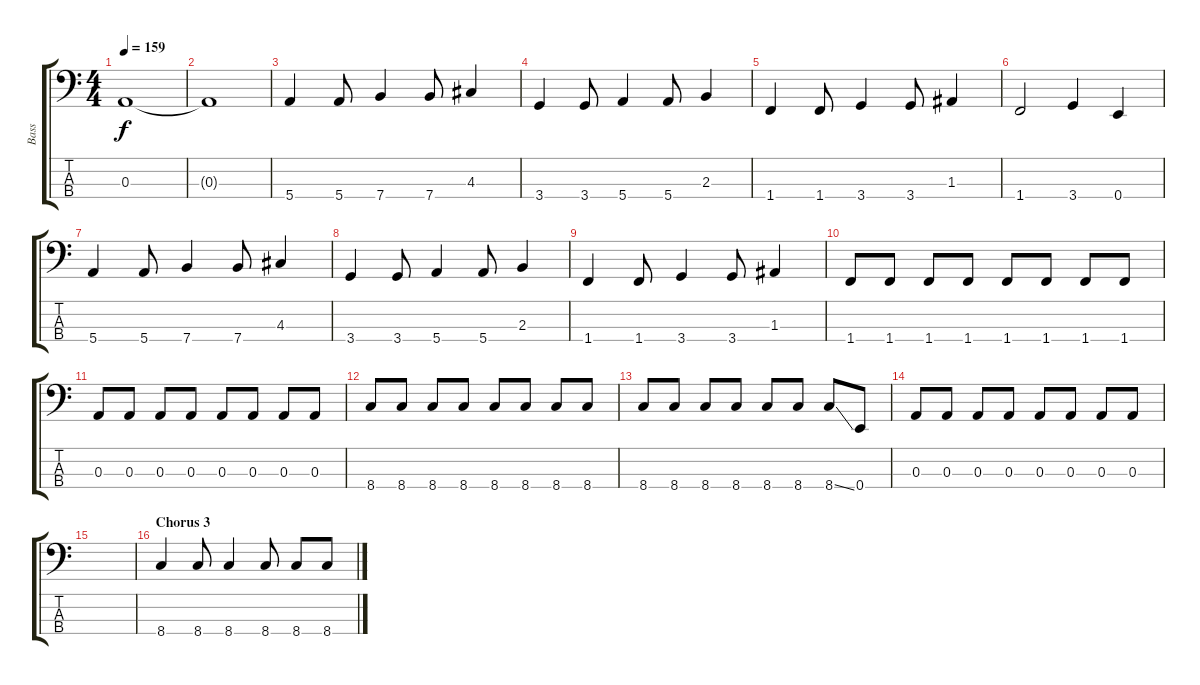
\track ("Bass" "Bass") {instrument electricbasspick}
\staff {score tabs}
\tuning (G2 D2 A1 E1) {hide}
\ts (4 4)
\tempo 159
\clef f4
\ks c
0.3.1{dy f} |
0.3{t}.1 |
5.4.4 5.4.8 7.4.4 7.4.8 4.3.4 |
3.4.4 3.4.8 5.4.4 5.4.8 2.3.4 |
1.4.4 1.4.8 3.4.4 3.4.8 1.3.4 |
1.4.2 3.4.4 0.4.4 |
5.4.4 5.4.8 7.4.4 7.4.8 4.3.4 |
3.4.4 3.4.8 5.4.4 5.4.8 2.3.4 |
1.4.4 1.4.8 3.4.4 3.4.8 1.3.4 |
1.4.8 1.4.8 1.4.8 1.4.8 1.4.8 1.4.8 1.4.8 1.4.8 |
0.3.8 0.3.8 0.3.8 0.3.8 0.3.8 0.3.8 0.3.8 0.3.8 |
8.4.8 8.4.8 8.4.8 8.4.8 8.4.8 8.4.8 8.4.8 8.4.8 |
8.4.8 8.4.8 8.4.8 8.4.8 8.4.8 8.4.8 8.4{ss}.8 0.4.8 |
0.3.8 0.3.8 0.3.8 0.3.8 0.3.8 0.3.8 0.3.8 0.3.8 |
|
\section ("" "Chorus 3")
8.4.4 8.4.8 8.4.4 8.4.8 8.4.8 8.4.8
